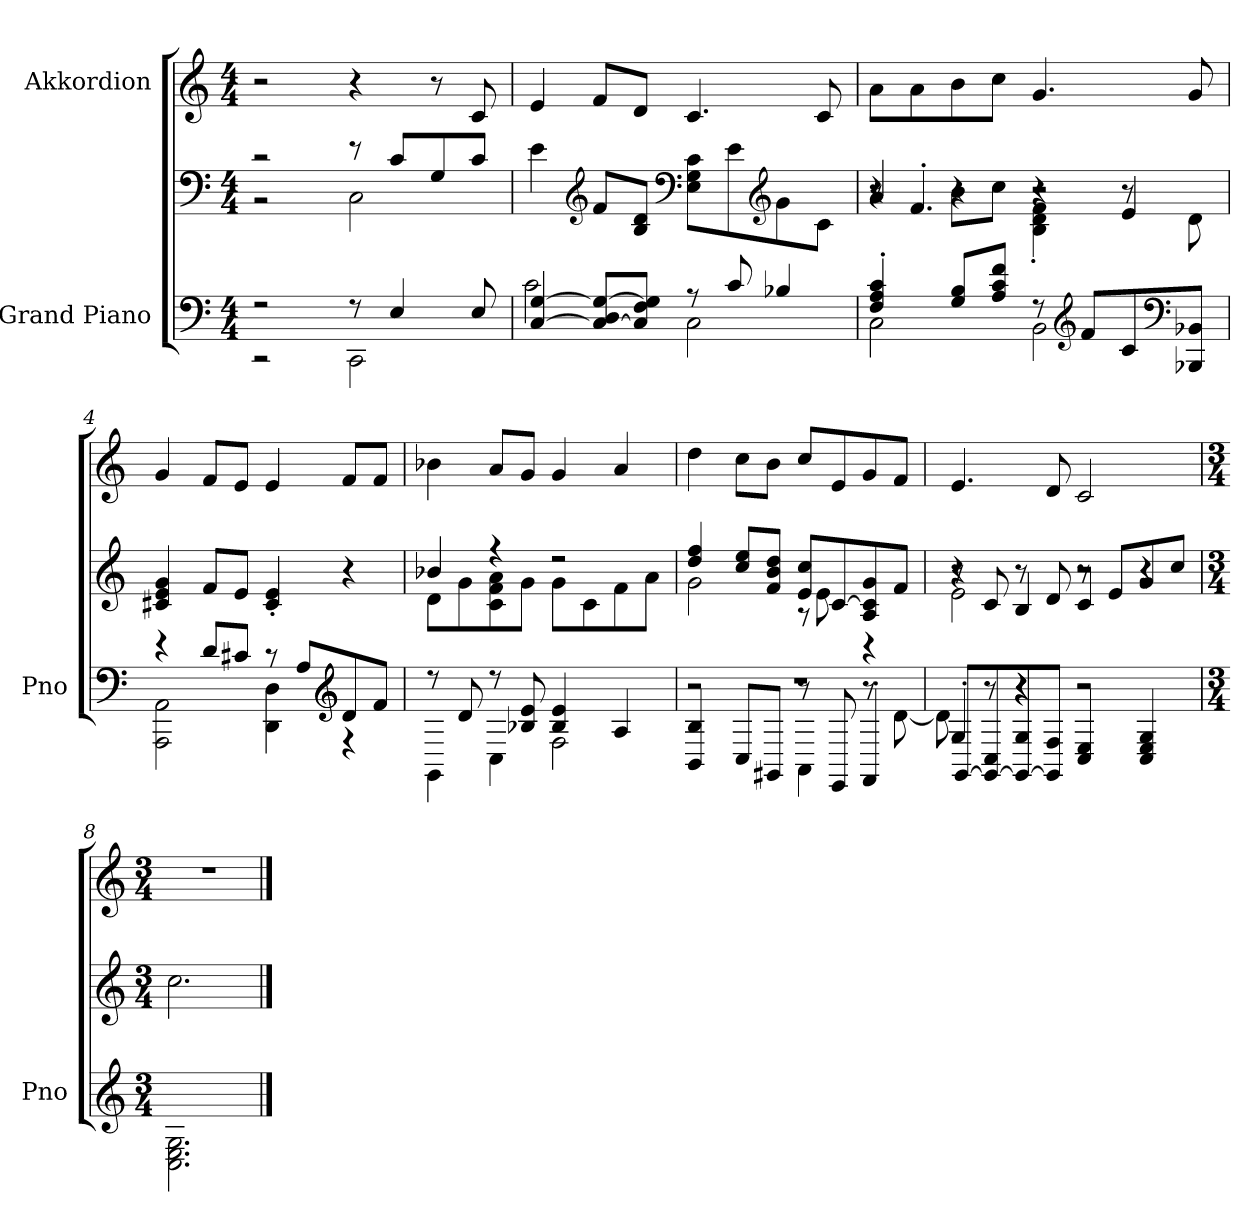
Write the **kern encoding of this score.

**kern	**kern	**kern
*part2	*part2	*part1
*staff3	*staff2	*staff1
*I"Grand Piano	*	*I"Akkordion
*I'Pno	*	*
*clefF4	*clefF4	*clefG2
*k[]	*k[]	*k[]
*M4/4	*M4/4	*M4/4
=1	=1	=1
*^	*^	*
2r	2r	2r	2r	2r
*	*	*	*	*MM82
8r	2CC\	8r	2C\	4r
4E/	.	8c/L	.	.
.	.	8G/	.	8r
8E/	.	8c/J	.	8c/
*	*	*v	*v	*
=2	=2	=2	=2
[4C/ [4G/	2c\	4e\	4e/
*	*	*clefG2	*
8C/_ 8D/ 8G/_L	.	8f/L	8f/L
8C/] 8F/ 8G/]J	.	8B/ 8d/J	8d/J
*	*	*clefF4	*
8r	2C\	8E\ 8G\ 8c\L	4.c/
8c/	.	8e\	.
*	*	*clefG2	*
4B-X/	.	8g\	.
.	.	8c\J	8c/
=3	=3	=3	=3
*	*	*^	*
*	*	*	*^	*
4F/' 4A/' 4c/'	2C\	4a/	4r	8r	8a\L
.	.	.	.	4.f'/	8a\
8G/ 8B/L	.	4r	8b\L	.	8b\
8A/ 8c/ 8f/J	.	.	8cc\J	.	8cc\J
8r	2BB\	2r	4B\' 4d\' 4f\'	4r	4.g/
*clefG2	*	*	*	*	*
8f/L	.	.	.	.	.
8c/	.	.	8r	4e/	.
*clefF4	*	*	*	*	*
8BBB-X/ 8BB-X/J	.	.	8d\	.	8g/
*	*	*v	*v	*v	*
!!LO:LB:g=z
=4	=4	=4	=4
4r	2AAA\ 2AA\	4c#X/ 4e/ 4g/	4g/
8d/L	.	8f/L	8f/L
8c#X/J	.	8e/J	8e/J
8r	4DD\ 4D\	4c#/' 4e/'	4e/
8A/L	.	.	.
*clefG2	*	*	*
8d/	4r	4r	8f/L
8f/J	.	.	8f/J
=5	=5	=5	=5
*	*	*^	*
8r	4GG\	4b-X/	8d\L	4b-X\
8d/	.	.	8g\	.
8r	4C\	4r	8c\ 8f\ 8a\	8a/L
8B-X/ 8e/	.	.	8g\J	8g/J
4B-/ 4e/	2F\	2r	8g\L	4g/
.	.	.	8c\	.
4A/	.	.	8f\	4a/
.	.	.	8a\J	.
=6	=6	=6	=6	=6
*	*^	*	*	*
1r	2r	4BB/ 4B/	4dd/ 4ff/	2g\	4dd\
.	.	8C/L	8cc/ 8ee/L	.	8cc\L
.	.	8GG#X/J	8f/ 8b/ 8dd/J	.	8b\J
.	4AA\	8r	8e/ 8cc/L	8r	8cc/L
.	.	8EE/	[8c/	8e\	8e/
.	8r	4FF'/	8A/ 8c/] 8g/	4r	8g/
.	[8d\	.	8f/J	.	8f/J
!!LO:LB:g=z
=7	=7	=7	=7	=7	=7
*	*	*	*	*^	*
4G'/	8d\]	[8GG/L	8r	2e\	4r	4.e/
.	8r	8GG/_ 8C/	8c/	.	.	.
4r	4r	8GG/_ 8G/	8r	.	4B/	.
.	.	8GG/] 8F/J	8d/	.	.	8d/
2r	2r	4C/ 4E/	8r	2r	4c/	2c/
.	.	.	8e/L	.	.	.
.	.	4C/ 4E/ 4G/	8g/	.	4r	.
.	.	.	8cc/J	.	.	.
*v	*v	*v	*	*	*	*
*	*v	*v	*v	*
=8	=8	=8
*M3/4	*M3/4	*M3/4
2.C\ 2.E\ 2.G\	2.cc\	2.r
==	==	==
*-	*-	*-
